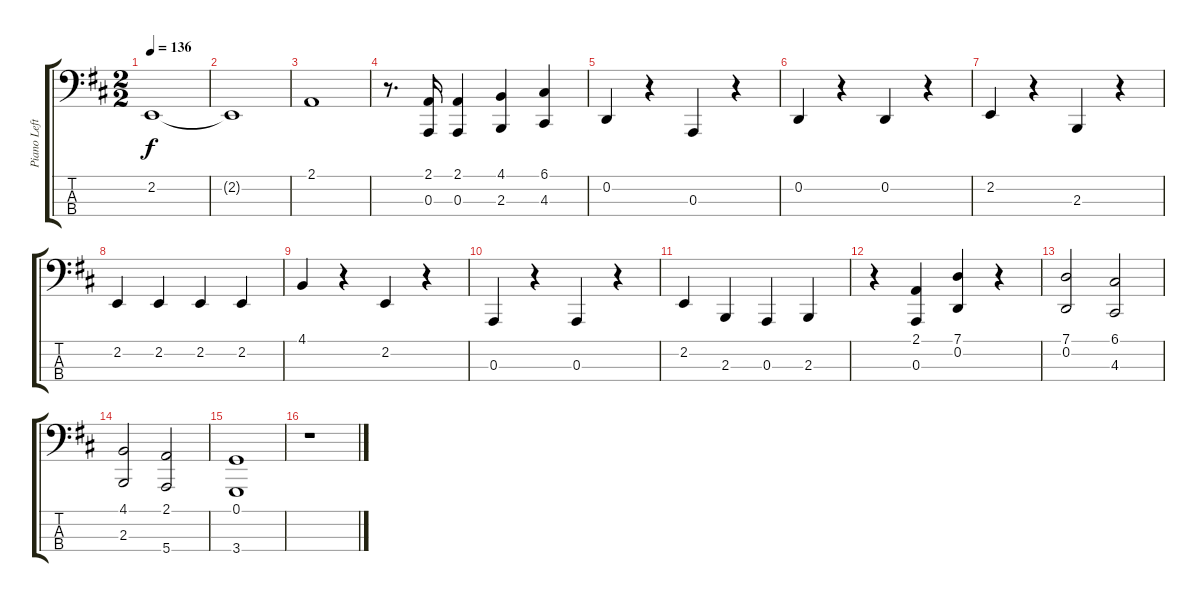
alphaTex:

\track ("Piano Left Hand" "Piano Left") {instrument acousticgrandpiano}
\staff {score tabs}
\tuning (G2 D2 A1 E1) {hide}
\ts (2 2)
\tempo 136
\clef f4
\ks d
2.2.1{dy f} |
2.2{t}.1 |
2.1.1 |
r.8{d} (2.1 0.3).16 (2.1 0.3).4 (4.1 2.3).4 (6.1 4.3).4 |
0.2.4 r.4 0.3.4 r.4 |
0.2.4 r.4 0.2.4 r.4 |
2.2.4 r.4 2.3.4 r.4 |
2.2.4 2.2.4 2.2.4 2.2.4 |
4.1.4 r.4 2.2.4 r.4 |
0.3.4 r.4 0.3.4 r.4 |
2.2.4 2.3.4 0.3.4 2.3.4 |
r.4 (2.1 0.3).4 (7.1 0.2).4 r.4 |
(7.1 0.2).2 (6.1 4.3).2 |
(4.1 2.3).2 (2.1 5.4).2 |
(0.1 3.4).1 |
r.1
